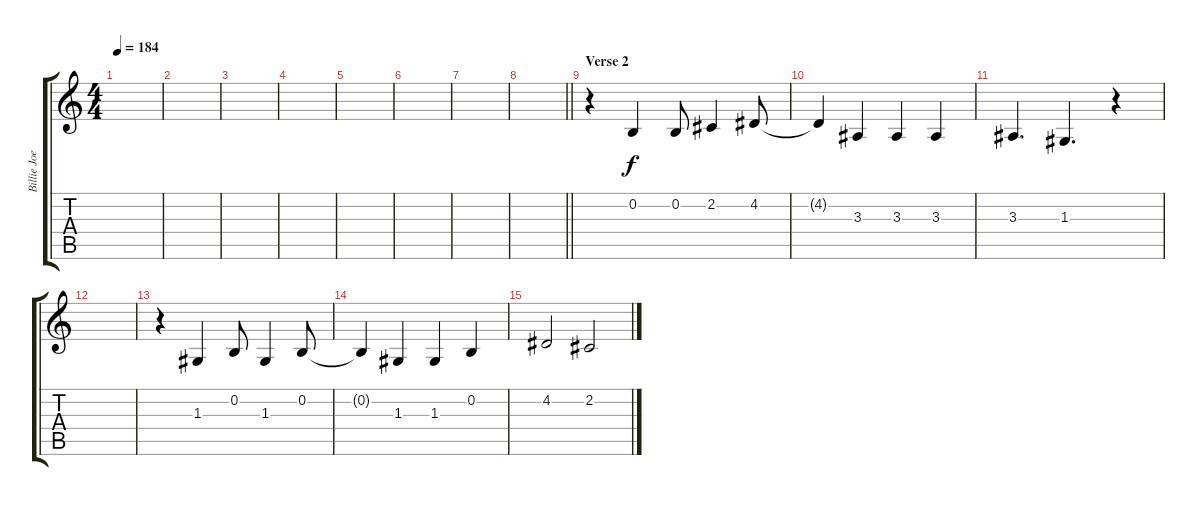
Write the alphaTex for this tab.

\track ("Billie Joe Armstrong - Vocals" "Billie Joe") {instrument altosax}
\staff {score tabs}
\tuning (E4 B3 G3 D3 A2 E2) {hide}
\ts (4 4)
\tempo 184
\clef g2
\ks c
|
|
|
|
|
|
|
\barLineRight lightlight
|
\section ("" "Verse 2")
r.4 0.2.4 0.2.8 2.2.4 4.2.8 |
4.2{t}.4 3.3.4 3.3.4 3.3.4 |
3.3.4{d} 1.3.4{d} r.4 |
|
r.4 1.3.4 0.2.8 1.3.4 0.2.8 |
0.2{t}.4 1.3.4 1.3.4 0.2.4 |
4.2.2 2.2.2
